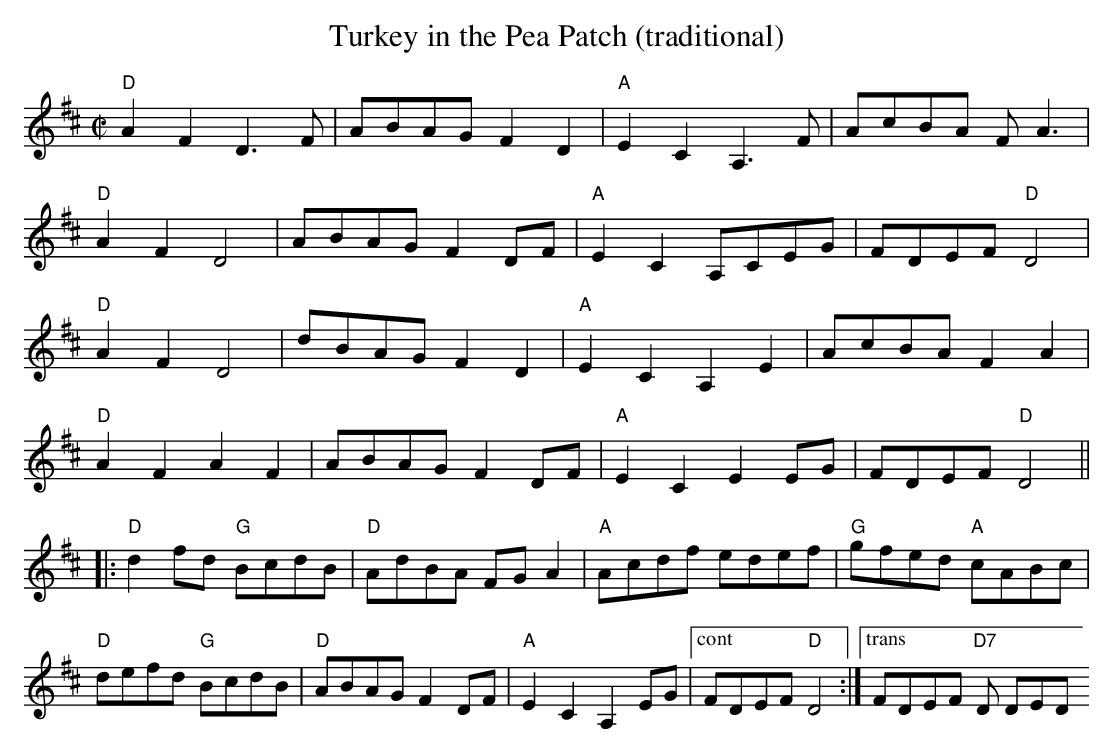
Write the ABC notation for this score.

X:1
$SmallLMargin
$SmallRMargin
T:Turkey in the Pea Patch (traditional)
M: C|
L: 1/8
K:D
"D"A2F2 D3 F|ABAG F2D2|"A"E2C2A,3F|AcBA FA3|
"D"A2F2 D4|ABAG F2DF|"A"E2C2A,CEG|FDEF "D"D4|
"D"A2F2 D4|dBAG F2D2|"A"E2C2A,2E2|AcBA F2A2|
"D"A2F2 A2F2|ABAG F2DF|"A"E2C2 E2EG|FDEF "D"D4||
|:"D"d2fd "G"BcdB|"D"AdBA FG A2|"A"Acdf edef |"G"gfed "A"cABc|
"D"defd "G"BcdB|"D"ABAG F2DF|"A"E2C2A,2EG|["cont" FDEF "D"D4:|["trans"FDEF "D7"D DED
